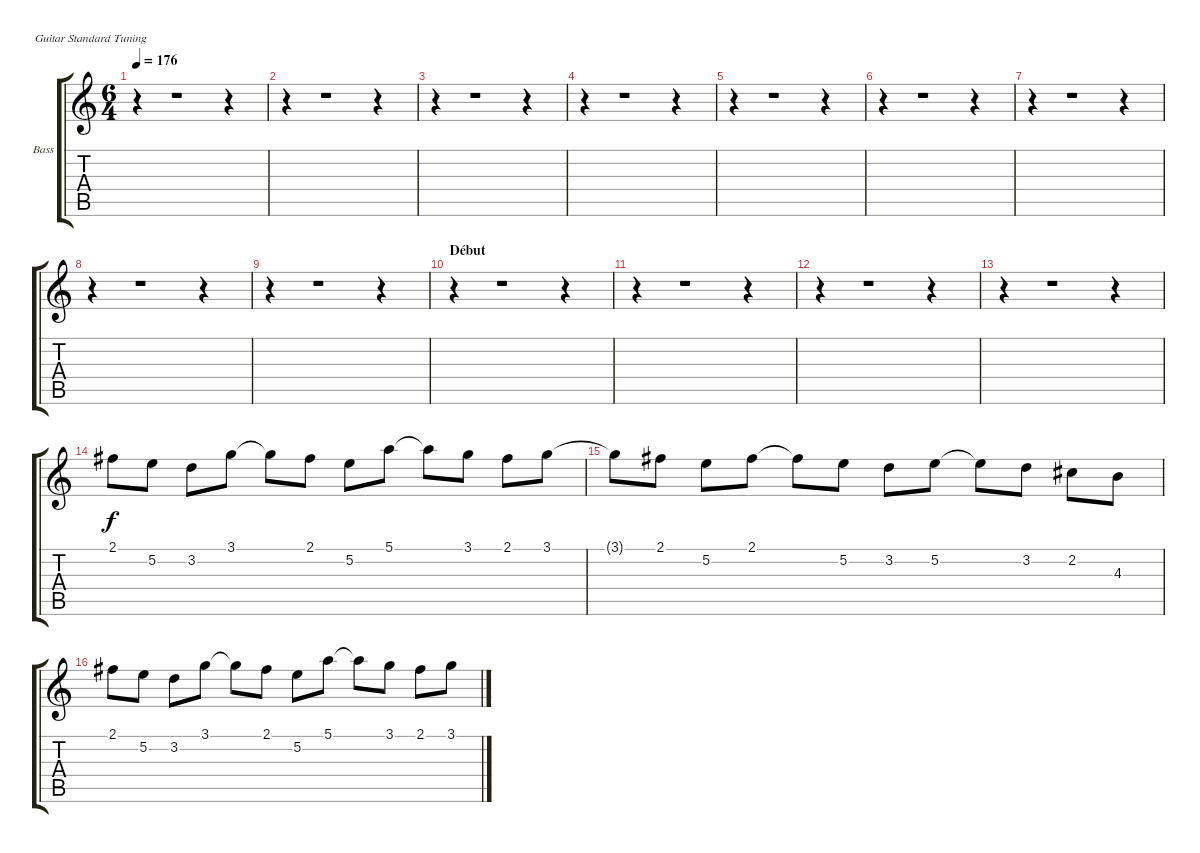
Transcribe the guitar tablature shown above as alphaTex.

\bracketExtendMode groupsimilarinstruments
\firstSystemTrackNameOrientation horizontal
\otherSystemsTrackNameOrientation horizontal
\track ("Bass Precison" "Bass") {instrument violin}
\staff {score tabs}
\tuning (E4 B3 G3 D3 A2 E2)
\displaytranspose 12
\ts (6 4)
\tempo 176
\clef g2
\ks c
r.4{dy f instrument violin} r.1 r.4 |
r.4 r.1 r.4 |
r.4 r.1 r.4 |
r.4 r.1 r.4 |
r.4 r.1 r.4 |
r.4 r.1 r.4 |
r.4 r.1 r.4 |
r.4 r.1 r.4 |
r.4 r.1 r.4 |
\section ("" "Début")
r.4 r.1 r.4 |
r.4 r.1 r.4 |
r.4 r.1 r.4 |
r.4 r.1 r.4 |
2.1.8 5.2.8 3.2.8 3.1.8 3.1{t}.8 2.1.8 5.2.8 5.1.8 5.1{t}.8 3.1.8 2.1.8 3.1.8 |
3.1{t}.8 2.1.8 5.2.8 2.1.8 2.1{t}.8 5.2.8 3.2.8 5.2.8 5.2{t}.8 3.2.8 2.2.8 4.3.8 |
2.1.8 5.2.8 3.2.8 3.1.8 3.1{t}.8 2.1.8 5.2.8 5.1.8 5.1{t}.8 3.1.8 2.1.8 3.1.8
